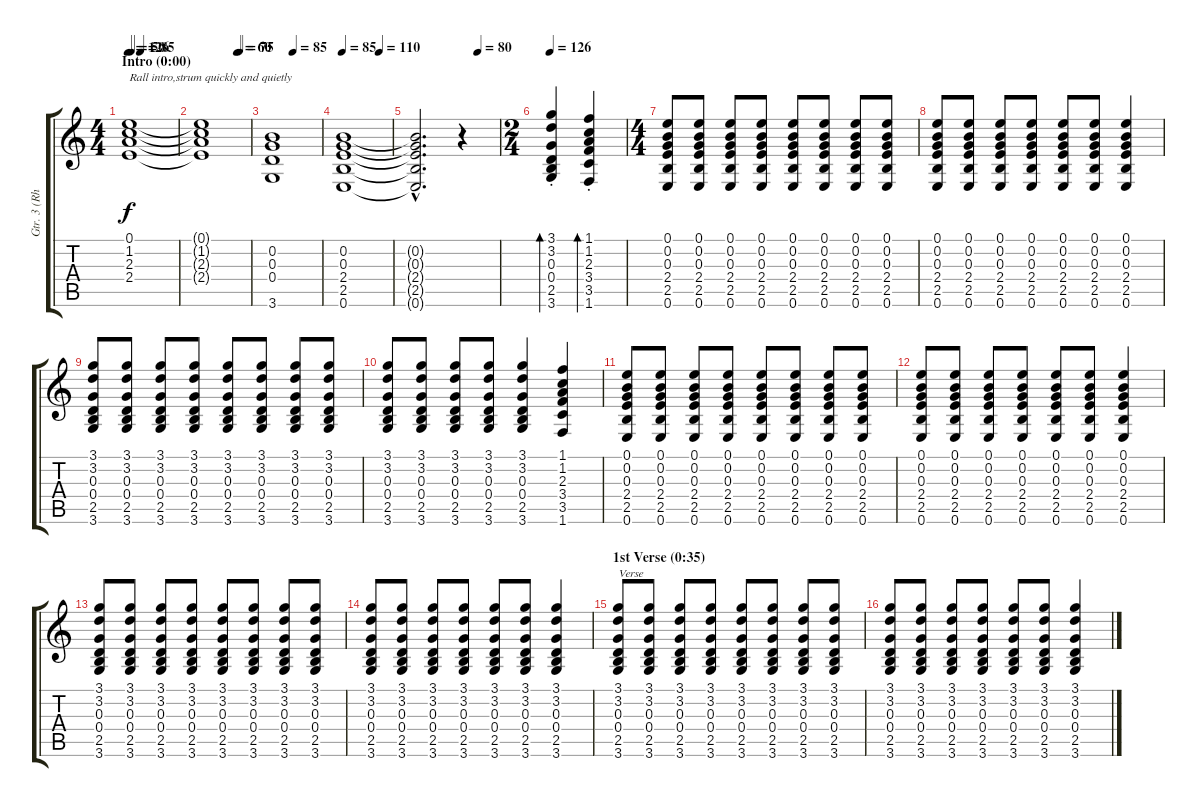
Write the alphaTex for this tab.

\track ("Gtr. 3 (Rhythm)" "Gtr. 3 (Rh") {instrument acousticguitarsteel}
\staff {score tabs}
\tuning (E4 B3 G3 D3 A2 E2) {hide}
\ts (4 4)
\section ("" "Intro (0:00)")
\tempo 126
\tempo 1
\tempo (50 0.0625)
\tempo (85 0.25)
\tempo 126
\clef g2
\ks c
(0.1 1.2 2.3 2.4).1{txt "Rall intro,strum quickly and quietly" dy f instrument acousticguitarsteel} |
\tempo (60 0.75)
\tempo (75 0.7916666666666666)
(0.1{t} 1.2{t} 2.3{t} 2.4{t}).1 |
\tempo (85 0.4375)
(0.2 0.3 0.4 3.6).1 |
\tempo 85
\tempo (110 0.75)
(0.2 0.3 2.4 2.5 0.6).1 |
\tempo (80 0.75)
(0.2{hac t} 0.3{hac t} 2.4{hac t} 2.5{hac t} 0.6{hac t}).2{d} r.4 |
\ts (2 4)
\tempo 126
(3.1{st} 3.2{st} 0.3{st} 0.4{st} 2.5{st} 3.6{st}).4{bd 60} (1.1{st} 1.2{st} 2.3{st} 3.4{st} 3.5{st} 1.6{st}).4{bd 60} |
\ts (4 4)
(0.1 0.2 0.3 2.4 2.5 0.6).8 (0.1 0.2 0.3 2.4 2.5 0.6).8 (0.1 0.2 0.3 2.4 2.5 0.6).8 (0.1 0.2 0.3 2.4 2.5 0.6).8 (0.1 0.2 0.3 2.4 2.5 0.6).8 (0.1 0.2 0.3 2.4 2.5 0.6).8 (0.1 0.2 0.3 2.4 2.5 0.6).8 (0.1 0.2 0.3 2.4 2.5 0.6).8 |
(0.1 0.2 0.3 2.4 2.5 0.6).8 (0.1 0.2 0.3 2.4 2.5 0.6).8 (0.1 0.2 0.3 2.4 2.5 0.6).8 (0.1 0.2 0.3 2.4 2.5 0.6).8 (0.1 0.2 0.3 2.4 2.5 0.6).8 (0.1 0.2 0.3 2.4 2.5 0.6).8 (0.1 0.2 0.3 2.4 2.5 0.6).4 |
(3.1 3.2 0.3 0.4 2.5 3.6).8 (3.1 3.2 0.3 0.4 2.5 3.6).8 (3.1 3.2 0.3 0.4 2.5 3.6).8 (3.1 3.2 0.3 0.4 2.5 3.6).8 (3.1 3.2 0.3 0.4 2.5 3.6).8 (3.1 3.2 0.3 0.4 2.5 3.6).8 (3.1 3.2 0.3 0.4 2.5 3.6).8 (3.1 3.2 0.3 0.4 2.5 3.6).8 |
(3.1 3.2 0.3 0.4 2.5 3.6).8 (3.1 3.2 0.3 0.4 2.5 3.6).8 (3.1 3.2 0.3 0.4 2.5 3.6).8 (3.1 3.2 0.3 0.4 2.5 3.6).8 (3.1 3.2 0.3 0.4 2.5 3.6).4 (1.1 1.2 2.3 3.4 3.5 1.6).4 |
(0.1 0.2 0.3 2.4 2.5 0.6).8 (0.1 0.2 0.3 2.4 2.5 0.6).8 (0.1 0.2 0.3 2.4 2.5 0.6).8 (0.1 0.2 0.3 2.4 2.5 0.6).8 (0.1 0.2 0.3 2.4 2.5 0.6).8 (0.1 0.2 0.3 2.4 2.5 0.6).8 (0.1 0.2 0.3 2.4 2.5 0.6).8 (0.1 0.2 0.3 2.4 2.5 0.6).8 |
(0.1 0.2 0.3 2.4 2.5 0.6).8 (0.1 0.2 0.3 2.4 2.5 0.6).8 (0.1 0.2 0.3 2.4 2.5 0.6).8 (0.1 0.2 0.3 2.4 2.5 0.6).8 (0.1 0.2 0.3 2.4 2.5 0.6).8 (0.1 0.2 0.3 2.4 2.5 0.6).8 (0.1 0.2 0.3 2.4 2.5 0.6).4 |
(3.1 3.2 0.3 0.4 2.5 3.6).8 (3.1 3.2 0.3 0.4 2.5 3.6).8 (3.1 3.2 0.3 0.4 2.5 3.6).8 (3.1 3.2 0.3 0.4 2.5 3.6).8 (3.1 3.2 0.3 0.4 2.5 3.6).8 (3.1 3.2 0.3 0.4 2.5 3.6).8 (3.1 3.2 0.3 0.4 2.5 3.6).8 (3.1 3.2 0.3 0.4 2.5 3.6).8 |
(3.1 3.2 0.3 0.4 2.5 3.6).8 (3.1 3.2 0.3 0.4 2.5 3.6).8 (3.1 3.2 0.3 0.4 2.5 3.6).8 (3.1 3.2 0.3 0.4 2.5 3.6).8 (3.1 3.2 0.3 0.4 2.5 3.6).8 (3.1 3.2 0.3 0.4 2.5 3.6).8 (3.1 3.2 0.3 0.4 2.5 3.6).4 |
\section ("" "1st Verse (0:35)")
(3.1 3.2 0.3 0.4 2.5 3.6).8{txt "Verse"} (3.1 3.2 0.3 0.4 2.5 3.6).8 (3.1 3.2 0.3 0.4 2.5 3.6).8 (3.1 3.2 0.3 0.4 2.5 3.6).8 (3.1 3.2 0.3 0.4 2.5 3.6).8 (3.1 3.2 0.3 0.4 2.5 3.6).8 (3.1 3.2 0.3 0.4 2.5 3.6).8 (3.1 3.2 0.3 0.4 2.5 3.6).8 |
(3.1 3.2 0.3 0.4 2.5 3.6).8 (3.1 3.2 0.3 0.4 2.5 3.6).8 (3.1 3.2 0.3 0.4 2.5 3.6).8 (3.1 3.2 0.3 0.4 2.5 3.6).8 (3.1 3.2 0.3 0.4 2.5 3.6).8 (3.1 3.2 0.3 0.4 2.5 3.6).8 (3.1 3.2 0.3 0.4 2.5 3.6).4
